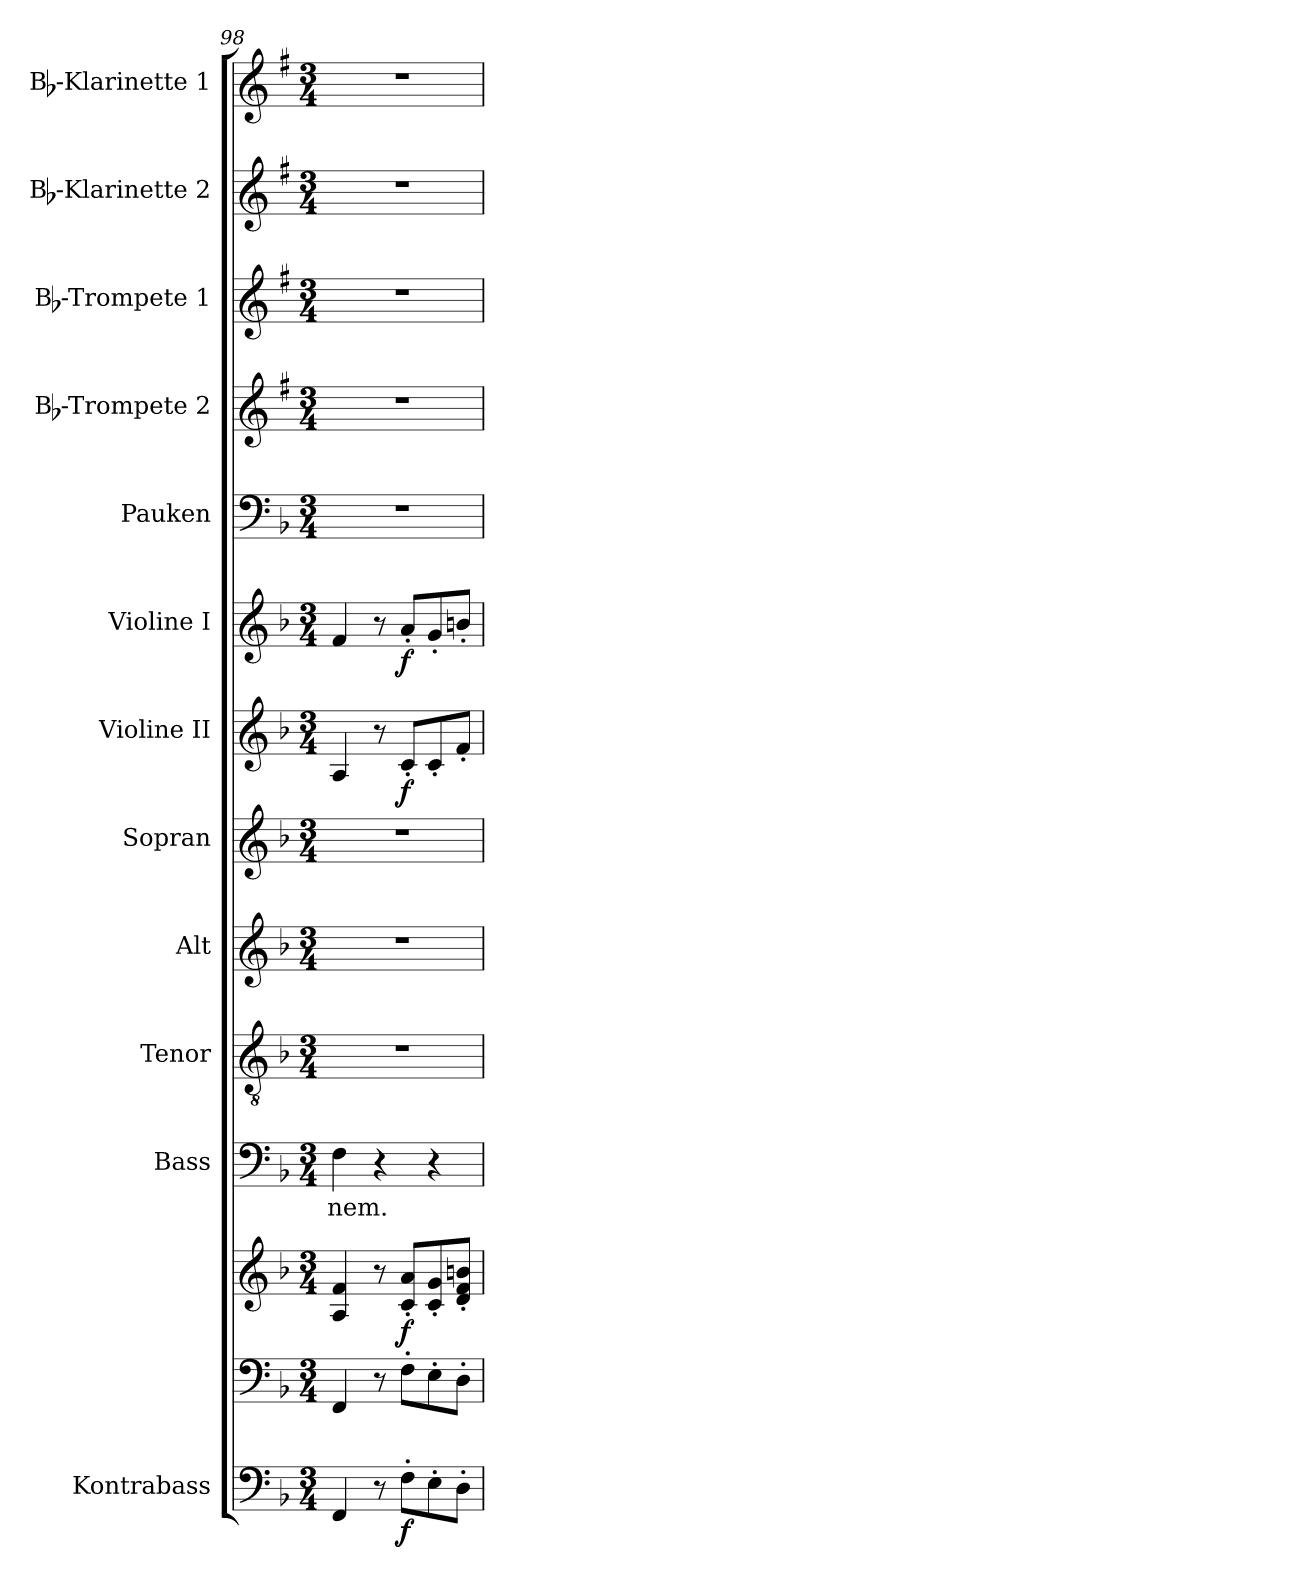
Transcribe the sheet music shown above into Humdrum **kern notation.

**kern	**dynam	**kern	**kern	**dynam	**kern	**text	**kern	**kern	**kern	**kern	**dynam	**kern	**dynam	**kern	**kern	**kern	**kern	**kern
*part13	*part13	*part12	*part12	*part12	*part11	*part11	*part10	*part9	*part8	*part7	*part7	*part6	*part6	*part5	*part4	*part3	*part2	*part1
*staff14	*staff14	*staff13	*staff12	*staff12/13	*staff11	*staff11	*staff10	*staff9	*staff8	*staff7	*staff7	*staff6	*staff6	*staff5	*staff4	*staff3	*staff2	*staff1
*I"Kontrabass	*	*	*	*	*I"Bass	*	*I"Tenor	*I"Alt	*I"Sopran	*I"Violine II	*	*I"Violine I	*	*I"Pauken	*I"Bb-Trompete 2	*I"Bb-Trompete 1	*I"Bb-Klarinette 2	*I"Bb-Klarinette 1
*I'Kb.	*	*	*	*	*I'B.	*	*I'T.	*I'A.	*I'S.	*I'Vl. II	*	*I'Vl. I	*	*I'Pk.	*I'Bb Trp. 2	*I'Bb Trp. 1	*I'Bb Kl. 2	*I'Bb Kl. 1
*clefF4	*	*clefF4	*clefG2	*	*clefF4	*	*clefGv2	*clefG2	*clefG2	*clefG2	*	*clefG2	*	*clefF4	*clefG2	*clefG2	*clefG2	*clefG2
*ITrd7c12	*	*	*	*	*	*	*	*	*	*	*	*	*	*	*ITrd1c2	*ITrd1c2	*ITrd1c2	*ITrd1c2
*k[b-]	*	*k[b-]	*k[b-]	*	*k[b-]	*	*k[b-]	*k[b-]	*k[b-]	*k[b-]	*	*k[b-]	*	*k[b-]	*k[b-]	*k[b-]	*k[b-]	*k[b-]
*F:	*	*F:	*F:	*	*F:	*	*F:	*F:	*F:	*F:	*	*F:	*	*F:	*F:	*F:	*F:	*F:
*M3/4	*	*M3/4	*M3/4	*	*M3/4	*	*M3/4	*M3/4	*M3/4	*M3/4	*	*M3/4	*	*M3/4	*M3/4	*M3/4	*M3/4	*M3/4
=98	=98	=98	=98	=98	=98	=98	=98	=98	=98	=98	=98	=98	=98	=98	=98	=98	=98	=98
!	!	!	!	!	!	!LO:LY:b	!	!	!	!	!	!	!	!	!	!	!	!
4FFF/	.	4FF/	4A/ 4f/	.	4F\	-nem.	2.r	2.r	2.r	4A/	.	4f/	.	2.r	2.r	2.r	2.r	2.r
8r	.	8r	8r	.	4r	.	.	.	.	8r	.	8r	.	.	.	.	.	.
!	!LO:DY:b	!	!	!LO:DY:b	!	!	!	!	!	!	!LO:DY:b	!	!LO:DY:b	!	!	!	!	!
8FF'>\L	f	8F'>\L	8c/'< 8a/'<L	f	.	.	.	.	.	8c'</L	f	8a'</L	f	.	.	.	.	.
8EE'>\	.	8E'>\	8c/'< 8g/'<	.	4r	.	.	.	.	8c'</	.	8g'</	.	.	.	.	.	.
8DD'>\J	.	8D'>\J	8d/'< 8f/'< 8bn/'<J	.	.	.	.	.	.	8f'</J	.	8bn'</J	.	.	.	.	.	.
=	=	=	=	=	=	=	=	=	=	=	=	=	=	=	=	=	=	=
*-	*-	*-	*-	*-	*-	*-	*-	*-	*-	*-	*-	*-	*-	*-	*-	*-	*-	*-
